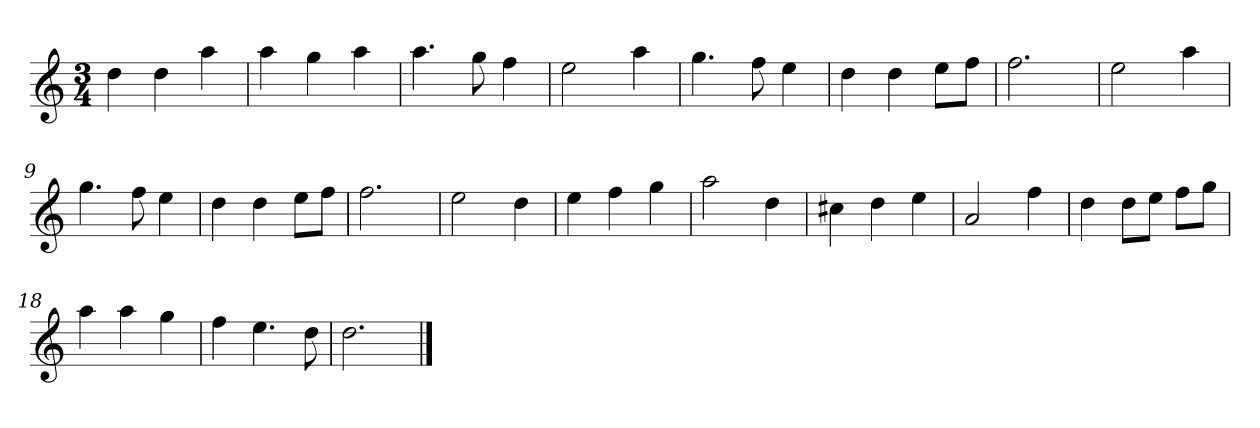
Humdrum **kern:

**kern
*part1
*staff1
*clefG2
*k[]
*D:dor
*M3/4
*MM120
=1
4dd
4dd
4aa
=2
4aa
4gg
4aa
=3
4.aa
8gg
4ff
=4
2ee
4aa
=5
4.gg
8ff
4ee
=6
4dd
4dd
8ee\L
8ff\J
=7
2.ff
=8
2ee
4aa
=9
4.gg
8ff
4ee
=10
4dd
4dd
8ee\L
8ff\J
=11
2.ff
=12
2ee
4dd
=13
4ee
4ff
4gg
=14
2aa
4dd
=15
4cc#X
4dd
4ee
=16
2a
4ff
=17
4dd
8dd\L
8ee\J
8ff\L
8gg\J
=18
4aa
4aa
4gg
=19
4ff
4.ee
8dd
=20
2.dd
==
*-
